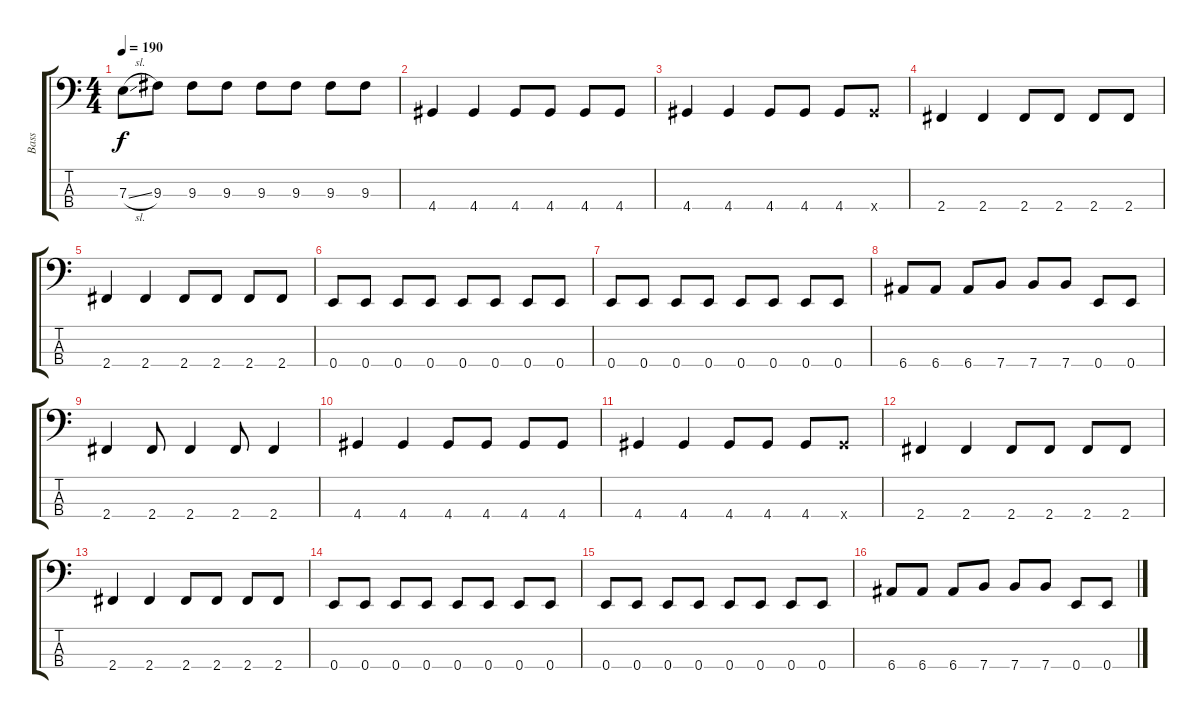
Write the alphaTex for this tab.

\track ("Bass" "Bass") {instrument electricbassfinger}
\staff {score tabs}
\tuning (G2 D2 A1 E1) {hide}
\ts (4 4)
\tempo 190
\clef f4
\ks c
7.3{sl}.8{dy f} 9.3.8 9.3.8 9.3.8 9.3.8 9.3.8 9.3.8 9.3.8 |
4.4.4 4.4.4 4.4.8 4.4.8 4.4.8 4.4.8 |
4.4.4 4.4.4 4.4.8 4.4.8 4.4.8 4.4{x}.8 |
2.4.4 2.4.4 2.4.8 2.4.8 2.4.8 2.4.8 |
2.4.4 2.4.4 2.4.8 2.4.8 2.4.8 2.4.8 |
0.4.8 0.4.8 0.4.8 0.4.8 0.4.8 0.4.8 0.4.8 0.4.8 |
0.4.8 0.4.8 0.4.8 0.4.8 0.4.8 0.4.8 0.4.8 0.4.8 |
6.4.8 6.4.8 6.4.8 7.4.8 7.4.8 7.4.8 0.4.8 0.4.8 |
2.4.4 2.4.8 2.4.4 2.4.8 2.4.4 |
4.4.4 4.4.4 4.4.8 4.4.8 4.4.8 4.4.8 |
4.4.4 4.4.4 4.4.8 4.4.8 4.4.8 4.4{x}.8 |
2.4.4 2.4.4 2.4.8 2.4.8 2.4.8 2.4.8 |
2.4.4 2.4.4 2.4.8 2.4.8 2.4.8 2.4.8 |
0.4.8 0.4.8 0.4.8 0.4.8 0.4.8 0.4.8 0.4.8 0.4.8 |
0.4.8 0.4.8 0.4.8 0.4.8 0.4.8 0.4.8 0.4.8 0.4.8 |
6.4.8 6.4.8 6.4.8 7.4.8 7.4.8 7.4.8 0.4.8 0.4.8
